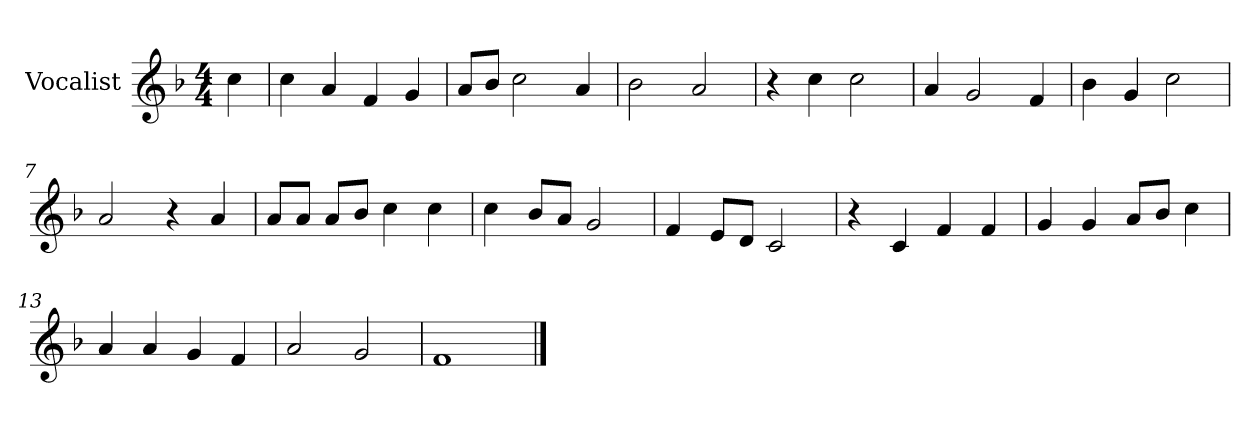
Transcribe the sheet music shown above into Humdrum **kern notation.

**kern
*part1
*staff1
*I"Vocalist
*k[b-]
*F:
*M4/4
=
4cc
=1
4cc
4a
4f
4g
=2
8aL
8b-J
2cc
4a
=3
2b-
2a
=4
4r
4cc
2cc
=5
4a
2g
4f
=6
4b-
4g
2cc
=7
2a
4r
4a
=8
8aL
8aJ
8aL
8b-J
4cc
4cc
=9
4cc
8b-L
8aJ
2g
=10
4f
8eL
8dJ
2c
=11
4r
4c
4f
4f
=12
4g
4g
8aL
8b-J
4cc
=13
4a
4a
4g
4f
=14
2a
2g
=15
1f
==
*-
